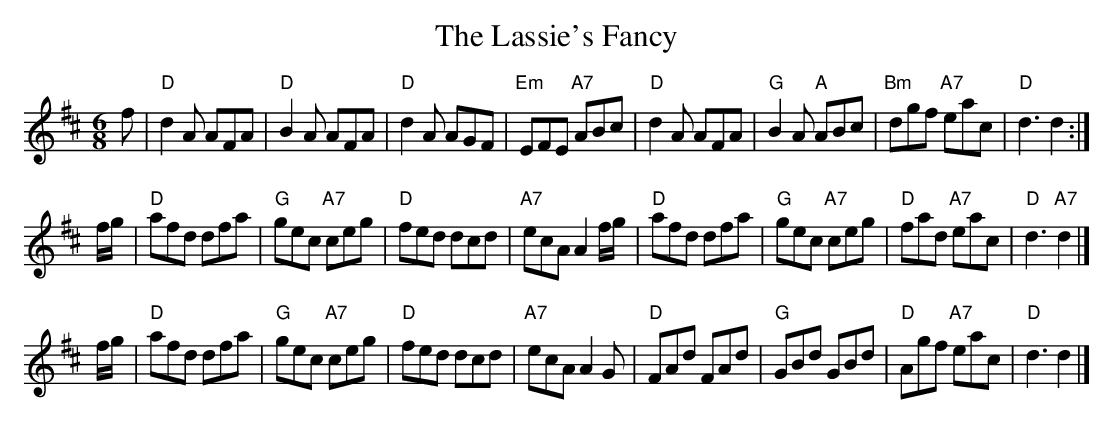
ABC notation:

X:1
T: The Lassie's Fancy
M: 6/8
K: D
f \
| "D"d2A AFA | "D"B2A AFA | "D"d2A AGF | "Em"EFE "A7"ABc \
| "D"d2A AFA | "G"B2A "A"ABc | "Bm"dgf "A7"eac | "D"d3 d2 :|
f/2g/2 \
| "D"afd dfa | "G"gec "A7"ceg | "D"fed dcd | "A7"ecA A2f/2g/2 \
| "D"afd dfa | "G"gec "A7"ceg | "D"fad "A7"eac | "D"d3 "A7"d2 |]
f/2g/2 \
| "D"afd dfa | "G"gec "A7"ceg | "D"fed dcd | "A7"ecA A2G \
| "D"FAd FAd | "G"GBd GBd | "D"Agf "A7"eac | "D"d3 d2 |]
